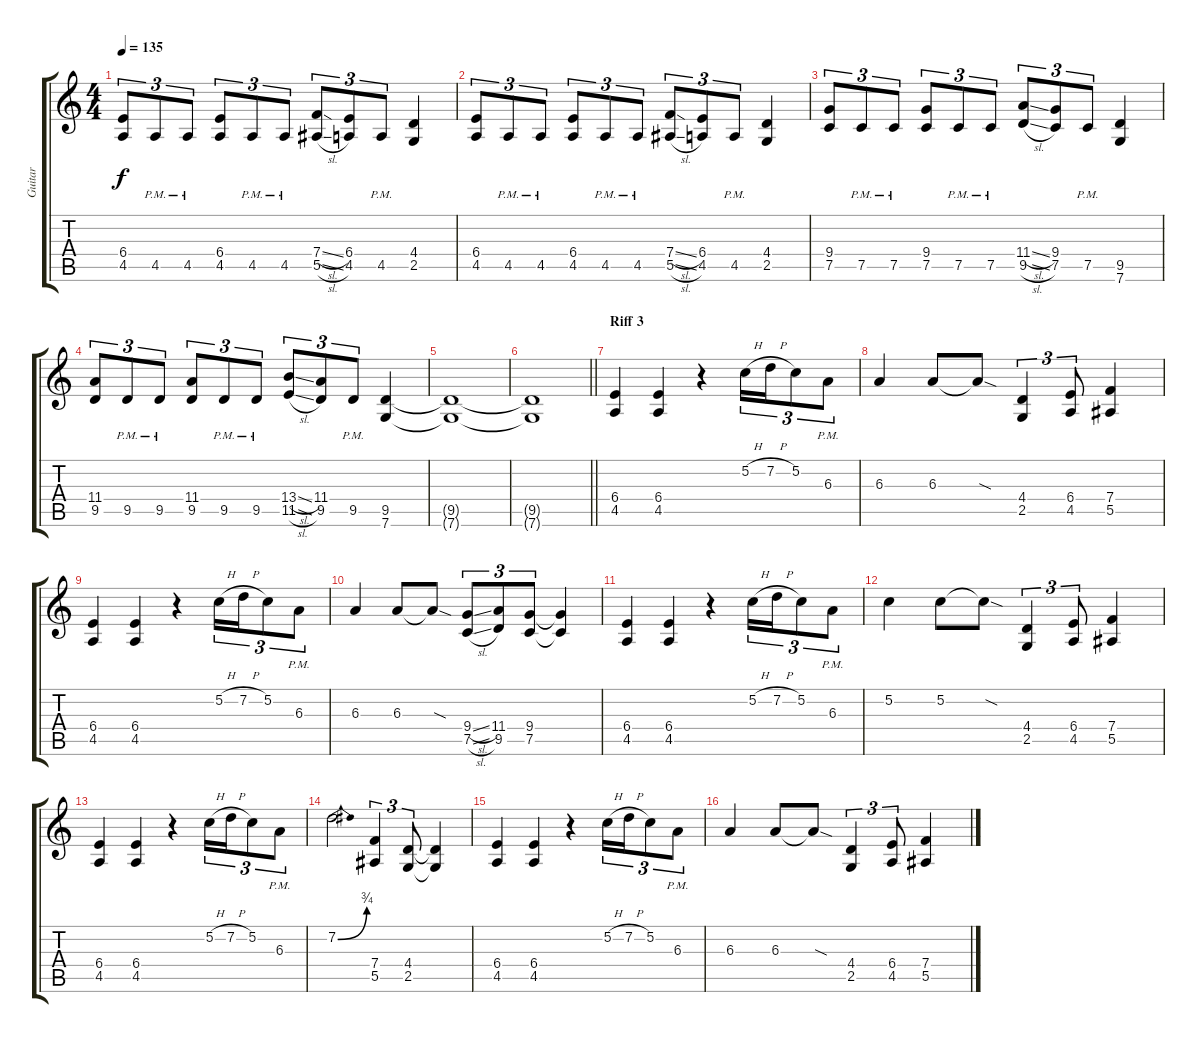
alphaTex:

\track ("Guitar" "Guitar") {instrument distortionguitar}
\staff {score tabs}
\tuning (C4 G3 Eb3 Bb2 F2 C2) {hide}
\ts (4 4)
\tempo 135
\clef g2
\ks c
(6.4 4.5).8{tu (3 2) dy f} 4.5{pm}.8{tu (3 2)} 4.5{pm}.8{tu (3 2)} (6.4 4.5).8{tu (3 2)} 4.5{pm}.8{tu (3 2)} 4.5{pm}.8{tu (3 2)} (7.4{sl} 5.5{sl}).8{tu (3 2)} (6.4 4.5).8{tu (3 2)} 4.5{pm}.8{tu (3 2)} (4.4 2.5).4 |
(6.4 4.5).8{tu (3 2)} 4.5{pm}.8{tu (3 2)} 4.5{pm}.8{tu (3 2)} (6.4 4.5).8{tu (3 2)} 4.5{pm}.8{tu (3 2)} 4.5{pm}.8{tu (3 2)} (7.4{sl} 5.5{sl}).8{tu (3 2)} (6.4 4.5).8{tu (3 2)} 4.5{pm}.8{tu (3 2)} (4.4 2.5).4 |
(9.4 7.5).8{tu (3 2)} 7.5{pm}.8{tu (3 2)} 7.5{pm}.8{tu (3 2)} (9.4 7.5).8{tu (3 2)} 7.5{pm}.8{tu (3 2)} 7.5{pm}.8{tu (3 2)} (11.4{sl} 9.5{sl}).8{tu (3 2)} (9.4 7.5).8{tu (3 2)} 7.5{pm}.8{tu (3 2)} (9.5 7.6).4 |
(11.4 9.5).8{tu (3 2)} 9.5{pm}.8{tu (3 2)} 9.5{pm}.8{tu (3 2)} (11.4 9.5).8{tu (3 2)} 9.5{pm}.8{tu (3 2)} 9.5{pm}.8{tu (3 2)} (13.4{sl} 11.5{sl}).8{tu (3 2)} (11.4 9.5).8{tu (3 2)} 9.5{pm}.8{tu (3 2)} (9.5 7.6).4 |
(9.5{t} 7.6{t}).1 |
\barLineRight lightlight
(9.5{t} 7.6{t}).1 |
\section ("" "Riff 3")
(6.4 4.5).4 (6.4 4.5).4 r.4 5.2{h}.16{tu (3 2)} 7.2{h}.16{tu (3 2)} 5.2.8{tu (3 2)} 6.3{pm}.8{tu (3 2)} |
6.3.4 6.3.8 6.3{sod t}.8 (4.4 2.5).4{tu (3 2)} (6.4 4.5).8{tu (3 2)} (7.4 5.5).4 |
(6.4 4.5).4 (6.4 4.5).4 r.4 5.2{h}.16{tu (3 2)} 7.2{h}.16{tu (3 2)} 5.2.8{tu (3 2)} 6.3{pm}.8{tu (3 2)} |
6.3.4 6.3.8 6.3{sod t}.8 (9.4{sl} 7.5{sl}).8{tu (3 2)} (11.4 9.5).8{tu (3 2)} (9.4 7.5).8{tu (3 2)} (9.4{t} 7.5{t}).4 |
(6.4 4.5).4 (6.4 4.5).4 r.4 5.2{h}.16{tu (3 2)} 7.2{h}.16{tu (3 2)} 5.2.8{tu (3 2)} 6.3{pm}.8{tu (3 2)} |
5.2.4 5.2.8 5.2{sod t}.8 (4.4 2.5).4{tu (3 2)} (6.4 4.5).8{tu (3 2)} (7.4 5.5).4 |
(6.4 4.5).4 (6.4 4.5).4 r.4 5.2{h}.16{tu (3 2)} 7.2{h}.16{tu (3 2)} 5.2.8{tu (3 2)} 6.3{pm}.8{tu (3 2)} |
7.2{be (bend 0 0 60 3)}.2 (7.4 5.5).4{tu (3 2)} (4.4 2.5).8{tu (3 2)} (4.4{t} 2.5{t}).4 |
(6.4 4.5).4 (6.4 4.5).4 r.4 5.2{h}.16{tu (3 2)} 7.2{h}.16{tu (3 2)} 5.2.8{tu (3 2)} 6.3{pm}.8{tu (3 2)} |
6.3.4 6.3.8 6.3{sod t}.8 (4.4 2.5).4{tu (3 2)} (6.4 4.5).8{tu (3 2)} (7.4 5.5).4
